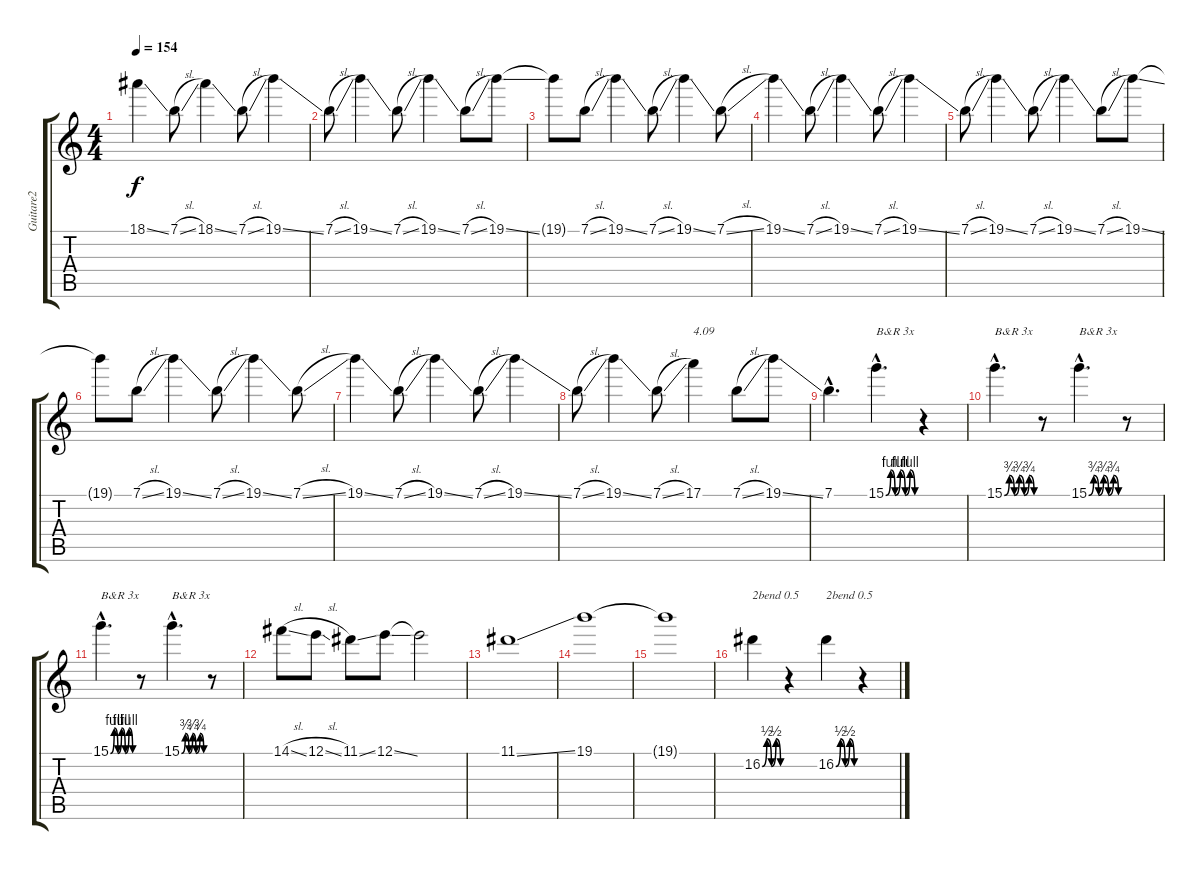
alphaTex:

\track ("Guitare2" "Guitare2") {instrument distortionguitar}
\staff {score tabs}
\tuning (E4 B3 G3 D3 A2 E2) {hide}
\ts (4 4)
\tempo 154
\clef g2
\ks c
18.1{ss}.4{dy f} 7.1{sl}.8 18.1{ss}.4 7.1{sl}.8 19.1{ss}.4 |
7.1{sl}.8 19.1{ss}.4 7.1{sl}.8 19.1{ss}.4 7.1{sl}.8 19.1{ss}.8 |
19.1{t}.8 7.1{sl}.8 19.1{ss}.4 7.1{sl}.8 19.1{ss}.4 7.1{sl}.8 |
19.1{ss}.4 7.1{sl}.8 19.1{ss}.4 7.1{sl}.8 19.1{ss}.4 |
7.1{sl}.8 19.1{ss}.4 7.1{sl}.8 19.1{ss}.4 7.1{sl}.8 19.1{ss}.8 |
19.1{t}.8 7.1{sl}.8 19.1{ss}.4 7.1{sl}.8 19.1{ss}.4 7.1{sl}.8 |
19.1{ss}.4 7.1{sl}.8 19.1{ss}.4 7.1{sl}.8 19.1{ss}.4 |
7.1{sl}.8 19.1{ss}.4 7.1{sl}.8 17.1.4{txt "4.09"} 7.1{sl}.8 19.1{ss}.8 |
7.1{hac}.4{d} 15.1{be (custom 0 0 10 4 19 0 30 4 40 0 50 4 60 0) hac}.4{d txt "B&R 3x"} r.4 |
15.1{be (custom 0 0 10 3 20 0 30 3 40 0 50 3 60 0) hac}.4{d txt "B&R 3x"} r.8 15.1{be (custom 0 0 10 3 20 0 30 3 40 0 50 3 60 0) hac}.4{d txt "B&R 3x"} r.8 |
15.1{be (custom 0 0 10 4 20 0 30 4 40 0 50 4 60 0) hac}.4{d txt "B&R 3x"} r.8 15.1{be (custom 0 0 10 3 20 0 30 3 39 0 50 3 60 0) hac}.4{d txt "B&R 3x"} r.8 |
14.1{sl}.8 12.1{sl}.8 11.1{ss}.8 12.1{ss}.8 12.1{t}.2 |
11.1{ss}.1 |
19.1.1 |
19.1{t}.1 |
16.2{be (custom 0 0 15 2 30 0 45 2 60 0)}.4{txt "2bend 0.5"} r.4 16.2{be (custom 0 0 15 2 30 0 45 2 60 0)}.4{txt "2bend 0.5"} r.4
